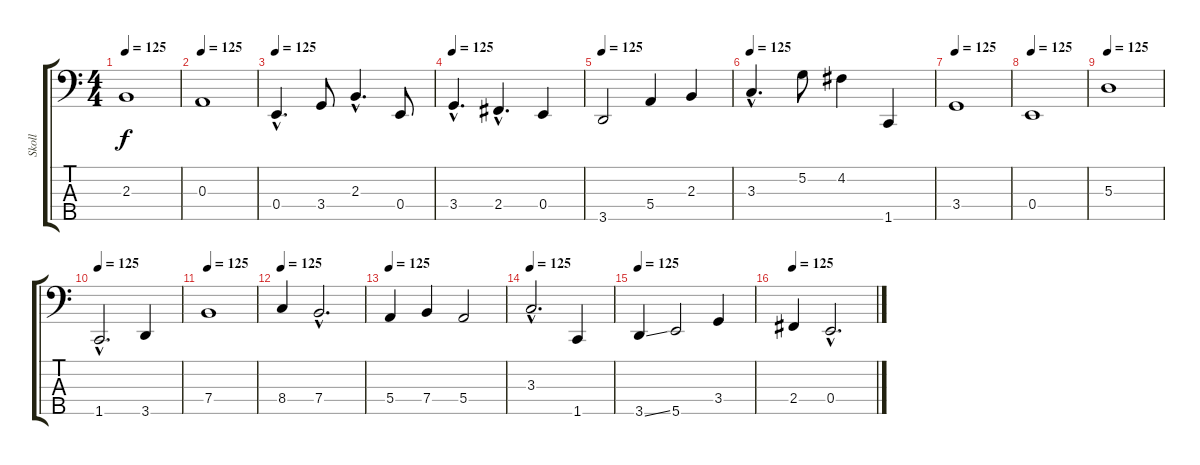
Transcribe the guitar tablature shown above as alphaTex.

\track ("Skoll" "Skoll") {instrument electricbassfinger}
\staff {score tabs}
\tuning (G2 D2 A1 E1 B0) {hide}
\ts (4 4)
\tempo 125
\clef f4
\ks c
2.3.1{dy f} |
\tempo 125
0.3.1 |
\tempo 125
0.4{hac}.4{d volume 12} 3.4.8 2.3{hac}.4{d} 0.4.8 |
\tempo 125
3.4{hac}.4{d} 2.4{hac}.4{d} 0.4.4 |
\tempo 125
3.5.2{volume 12} 5.4.4 2.3.4 |
\tempo 125
3.3{hac}.4{d} 5.2.8 4.2.4 1.5.4 |
\tempo 125
3.4.1{volume 12} |
\tempo 125
0.4.1 |
\tempo 125
5.3.1{volume 12} |
\tempo 125
1.5{hac}.2{d} 3.5.4 |
\tempo 125
7.4.1{volume 12} |
\tempo 125
8.4.4 7.4{hac}.2{d} |
\tempo 125
5.4.4{volume 12} 7.4.4 5.4.2 |
\tempo 125
3.3{hac}.2{d} 1.5.4 |
\tempo 125
3.5{ss}.4{volume 12} 5.5.2 3.4.4 |
\tempo 125
2.4.4 0.4{hac}.2{d}
